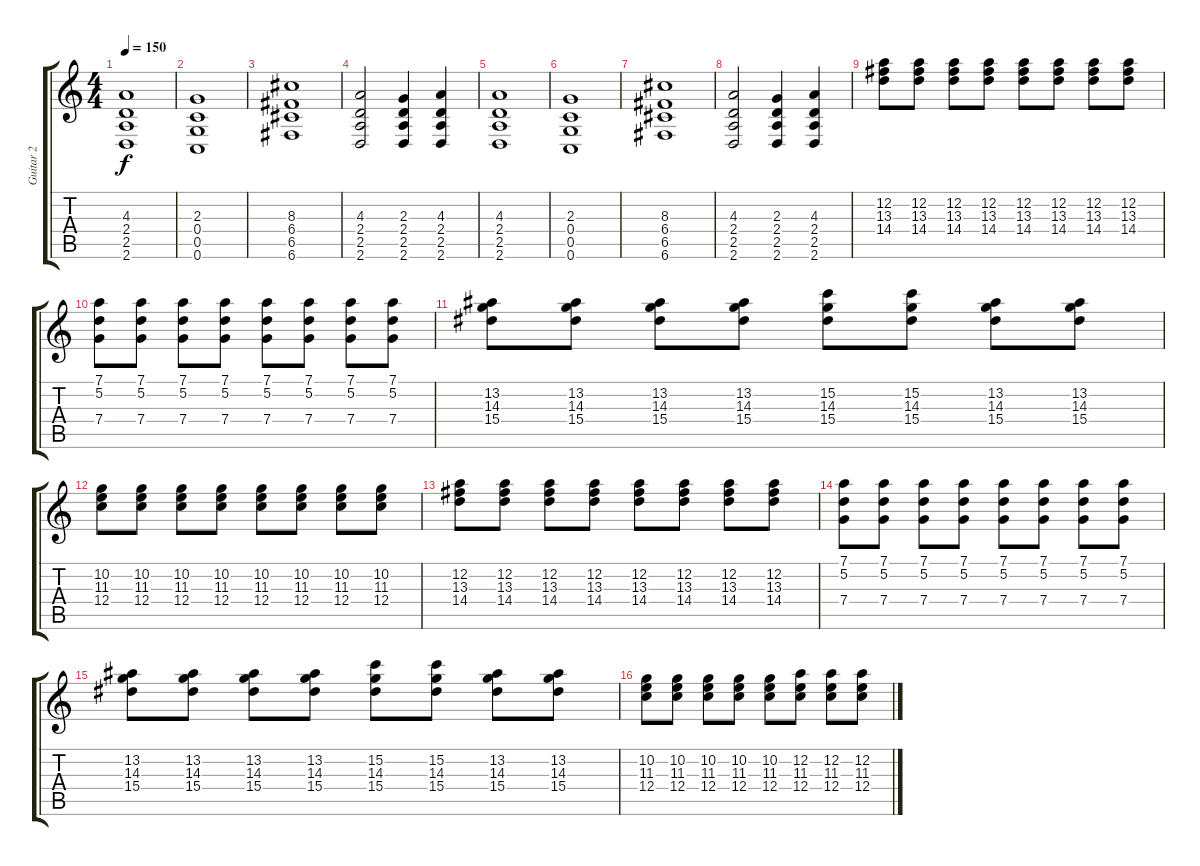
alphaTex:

\track ("Guitar 2" "Guitar 2") {instrument distortionguitar}
\staff {score tabs}
\tuning (D4 A3 F3 C3 G2 C2) {hide}
\ts (4 4)
\tempo 150
\clef g2
\ks c
(4.3 2.4 2.5 2.6).1{dy f} |
(2.3 0.4 0.5 0.6).1 |
(8.3 6.4 6.5 6.6).1 |
(4.3 2.4 2.5 2.6).2 (2.3 2.4 2.5 2.6).4 (4.3 2.4 2.5 2.6).4 |
(4.3 2.4 2.5 2.6).1 |
(2.3 0.4 0.5 0.6).1 |
(8.3 6.4 6.5 6.6).1 |
(4.3 2.4 2.5 2.6).2 (2.3 2.4 2.5 2.6).4 (4.3 2.4 2.5 2.6).4 |
(12.2 13.3 14.4).8 (12.2 13.3 14.4).8 (12.2 13.3 14.4).8 (12.2 13.3 14.4).8 (12.2 13.3 14.4).8 (12.2 13.3 14.4).8 (12.2 13.3 14.4).8 (12.2 13.3 14.4).8 |
(7.1 5.2 7.4).8 (7.1 5.2 7.4).8 (7.1 5.2 7.4).8 (7.1 5.2 7.4).8 (7.1 5.2 7.4).8 (7.1 5.2 7.4).8 (7.1 5.2 7.4).8 (7.1 5.2 7.4).8 |
(13.2 14.3 15.4).8 (13.2 14.3 15.4).8 (13.2 14.3 15.4).8 (13.2 14.3 15.4).8 (15.2 14.3 15.4).8 (15.2 14.3 15.4).8 (13.2 14.3 15.4).8 (13.2 14.3 15.4).8 |
(10.2 11.3 12.4).8 (10.2 11.3 12.4).8 (10.2 11.3 12.4).8 (10.2 11.3 12.4).8 (10.2 11.3 12.4).8 (10.2 11.3 12.4).8 (10.2 11.3 12.4).8 (10.2 11.3 12.4).8 |
(12.2 13.3 14.4).8 (12.2 13.3 14.4).8 (12.2 13.3 14.4).8 (12.2 13.3 14.4).8 (12.2 13.3 14.4).8 (12.2 13.3 14.4).8 (12.2 13.3 14.4).8 (12.2 13.3 14.4).8 |
(7.1 5.2 7.4).8 (7.1 5.2 7.4).8 (7.1 5.2 7.4).8 (7.1 5.2 7.4).8 (7.1 5.2 7.4).8 (7.1 5.2 7.4).8 (7.1 5.2 7.4).8 (7.1 5.2 7.4).8 |
(13.2 14.3 15.4).8 (13.2 14.3 15.4).8 (13.2 14.3 15.4).8 (13.2 14.3 15.4).8 (15.2 14.3 15.4).8 (15.2 14.3 15.4).8 (13.2 14.3 15.4).8 (13.2 14.3 15.4).8 |
(10.2 11.3 12.4).8 (10.2 11.3 12.4).8 (10.2 11.3 12.4).8 (10.2 11.3 12.4).8 (10.2 11.3 12.4).8 (12.2 11.3 12.4).8 (12.2 11.3 12.4).8 (12.2 11.3 12.4).8
